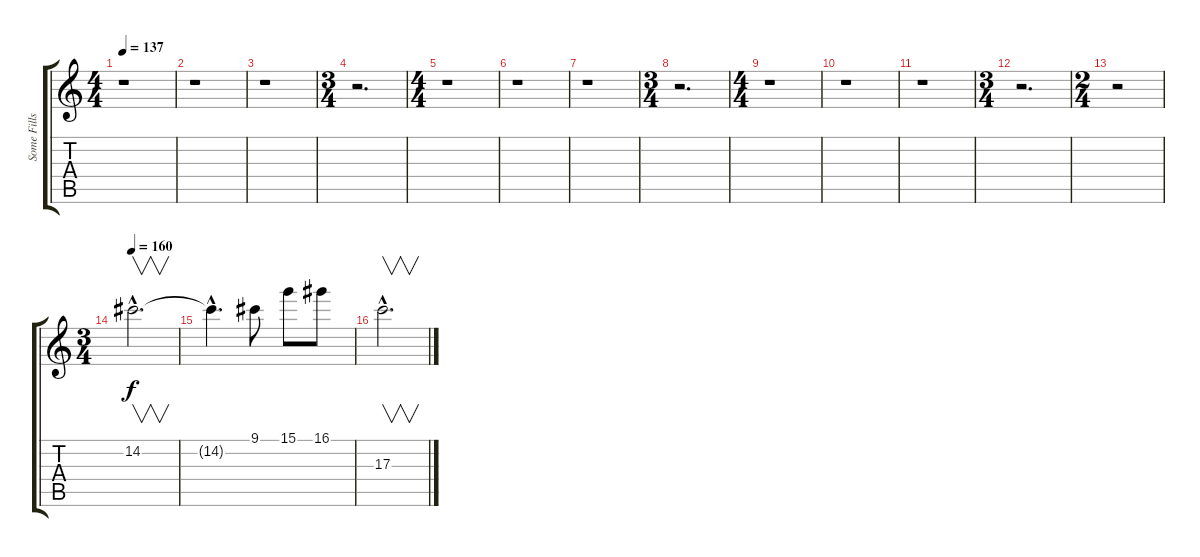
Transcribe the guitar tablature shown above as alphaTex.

\track ("Some Fills" "Some Fills") {instrument distortionguitar}
\staff {score tabs}
\tuning (E4 B3 G3 D3 A2 E2) {hide}
\ts (4 4)
\tempo 137
\clef g2
\ks c
r.1{dy f} |
r.1 |
r.1 |
\ts (3 4)
r.2{d} |
\ts (4 4)
r.1 |
r.1 |
r.1 |
\ts (3 4)
r.2{d} |
\ts (4 4)
r.1 |
r.1 |
r.1 |
\ts (3 4)
r.2{d} |
\ts (2 4)
r.2 |
\ts (3 4)
\tempo 160
14.2{hac}.2{v d} |
14.2{hac t}.4{d} 9.1.8 15.1.8 16.1.8 |
17.3{hac}.2{v d}
